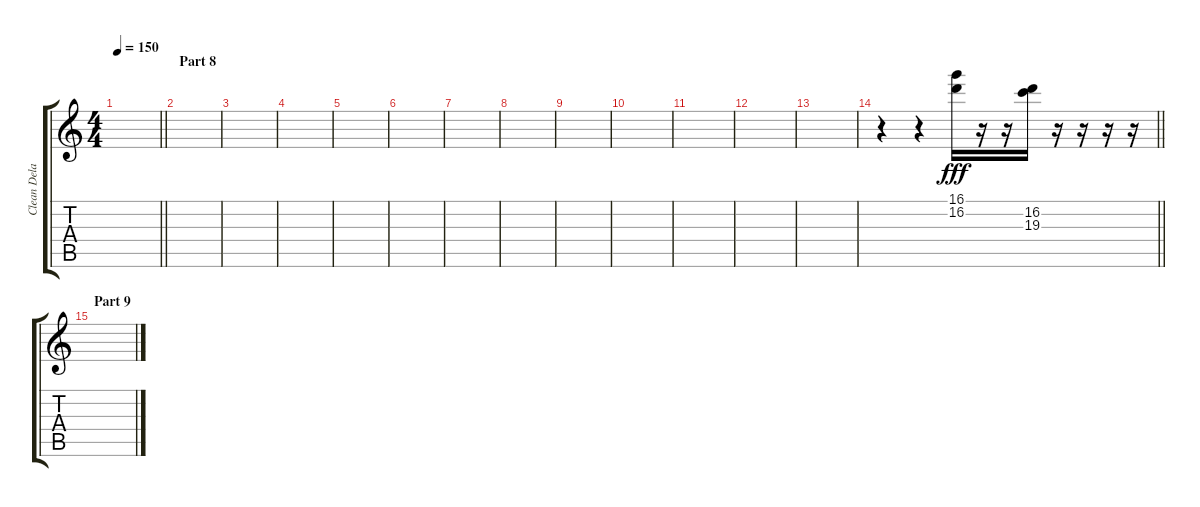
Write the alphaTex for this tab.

\track ("Clean Delay 2" "Clean Dela") {instrument electricguitarclean}
\staff {score tabs}
\tuning (Eb4 Bb3 F3 Db3 Ab2 Eb2) {hide}
\ts (4 4)
\tempo 150
\clef g2
\barLineRight lightlight
\ks c
|
\section ("" "Part 8")
|
|
|
|
|
|
|
|
|
|
|
|
\barLineRight lightlight
r.4 r.4 (16.1 16.2).16{dy fff} r.16 r.16 (16.2 19.3).16 r.16 r.16 r.16 r.16 |
\section ("" "Part 9")
